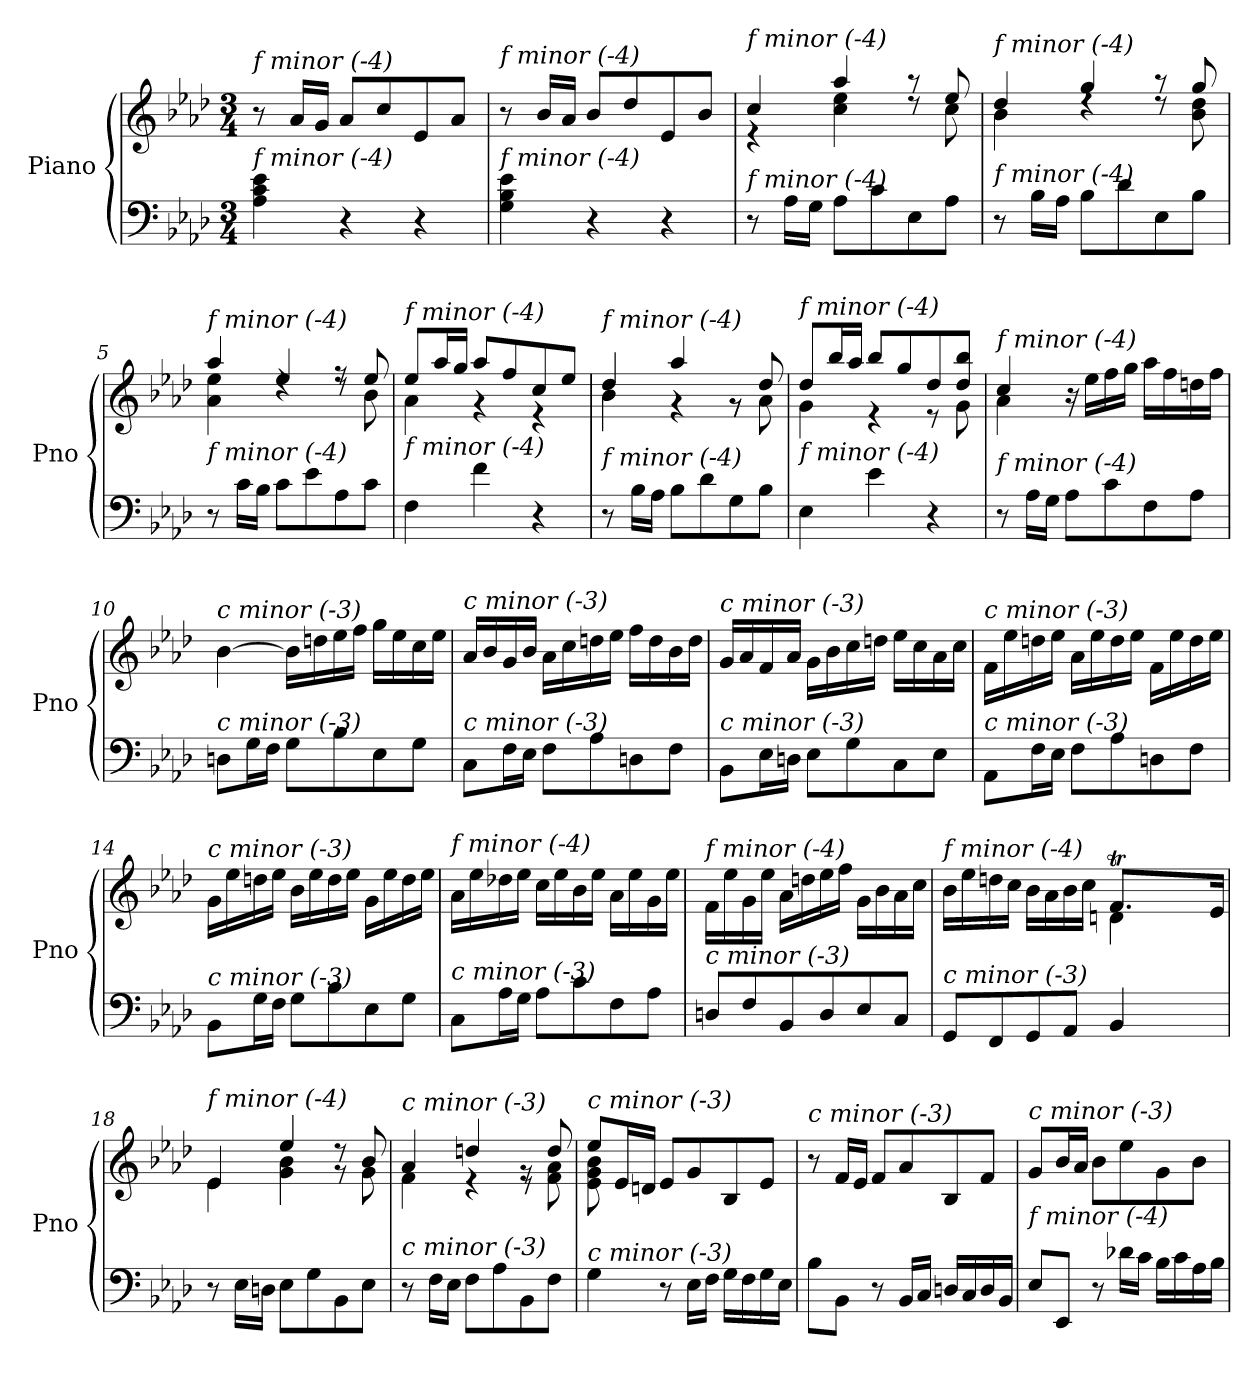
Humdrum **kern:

**kern	**kern
*part1	*part1
*staff2	*staff1
*I"Piano	*
*I'Pno	*
*clefF4	*clefG2
*k[b-e-a-d-]	*k[b-e-a-d-]
*M3/4	*M3/4
=1	=1
!	!LO:TX:i:t=f minor (-4)
!LO:TX:i:t=f minor (-4)	!
4A-\ 4c\ 4e-\	8r
.	16a-/LL
.	16g/JJ
4r	8a-/L
.	8cc/
4r	8e-/
.	8a-/J
=2	=2
!	!LO:TX:i:t=f minor (-4)
!LO:TX:i:t=f minor (-4)	!
4G\ 4B-\ 4e-\	8r
.	16b-/LL
.	16a-/JJ
4r	8b-/L
.	8dd-/
4r	8e-/
.	8b-/J
=3	=3
*	*^
!	!LO:TX:i:t=f minor (-4)	!
!LO:TX:i:t=f minor (-4)	!	!
8r	4cc/	4r
16A-\LL	.	.
16G\JJ	.	.
8A-\L	4aa-/	4cc\ 4ee-\
8c\	.	.
8E-\	8r	8rdd
8A-\J	8ee-/	8cc\
=4	=4	=4
!	!LO:TX:i:t=f minor (-4)	!
!LO:TX:i:t=f minor (-4)	!	!
8r	4dd-/	4b-\
16B-\LL	.	.
16A-\JJ	.	.
8B-\L	4gg/	4rdd
8d-\	.	.
8E-\	8r	8rdd
8B-\J	8gg/	8b-\ 8dd-\
!!LO:LB:g=z	!!
=5	=5	=5
!	!LO:TX:i:t=f minor (-4)	!
!LO:TX:i:t=f minor (-4)	!	!
8r	4aa-/	4a-\ 4ee-\
16c\LL	.	.
16B-\JJ	.	.
8c\L	4ee-/	4rdd
8e-\	.	.
8A-\	8r	8rdd
8c\J	8ee-/	8b-\
=6	=6	=6
!	!LO:TX:i:t=f minor (-4)	!
!LO:TX:i:t=f minor (-4)	!	!
4F\	8ee-/L	4a-\
.	16aa-/L	.
.	16gg/JJ	.
4f\	8aa-/L	4r
.	8ff/	.
4r	8cc/	4r
.	8ee-/J	.
=7	=7	=7
!	!LO:TX:i:t=f minor (-4)	!
!LO:TX:i:t=f minor (-4)	!	!
8r	4dd-/	4b-\
16B-\LL	.	.
16A-\JJ	.	.
8B-\L	4aa-/	4r
8d-\	.	.
8G\	8rg	8r
8B-\J	8dd-/	8a-\
=8	=8	=8
!	!LO:TX:i:t=f minor (-4)	!
!LO:TX:i:t=f minor (-4)	!	!
4E-\	8dd-/L	4g\
.	16bb-/L	.
.	16aa-/JJ	.
4e-\	8bb-/L	4r
.	8gg/	.
4r	8dd-/	8r
.	8dd-/ 8bb-/J	8g\
=9	=9	=9
*^	*	*
!	!	!LO:TX:i:t=f minor (-4)	!
!LO:TX:i:t=f minor (-4)	!	!	!
4ryy	8r	4cc/	4a-\
.	16A-\LL	.	.
.	16G\JJ	.	.
2ryy	8A-\L	16r	2ryy
.	.	16ee-\LL	.
.	8c\	16ff\	.
.	.	16gg\JJ	.
.	8F\	16aa-\LL	.
.	.	16ff\	.
.	8A-\J	16ddn\	.
.	.	16ff\JJ	.
*v	*v	*	*
*	*v	*v
!!LO:LB:g=z
=10	=10
!	!LO:TX:i:t=c minor (-3)
!LO:TX:i:t=c minor (-3)	!
8Dn\L	[4b-\
16G\L	.
16F\JJ	.
8G\L	16b-\LL]
.	16ddn\
8B-\	16ee-\
.	16ff\JJ
8E-\	16gg\LL
.	16ee-\
8G\J	16cc\
.	16ee-\JJ
=11	=11
!	!LO:TX:i:t=c minor (-3)
!LO:TX:i:t=c minor (-3)	!
8C\L	16a-/LL
.	16b-/
16F\L	16g/
16E-\JJ	16b-/JJ
8F\L	16a-\LL
.	16cc\
8A-\	16ddn\
.	16ee-\JJ
8Dn\	16ff\LL
.	16dd\
8F\J	16b-\
.	16dd\JJ
=12	=12
!	!LO:TX:i:t=c minor (-3)
!LO:TX:i:t=c minor (-3)	!
8BB-\L	16g/LL
.	16a-/
16E-\L	16f/
16Dn\JJ	16a-/JJ
8E-\L	16g\LL
.	16b-\
8G\	16cc\
.	16ddn\JJ
8C\	16ee-\LL
.	16cc\
8E-\J	16a-\
.	16cc\JJ
!!LO:LB:g=z
=13	=13
!	!LO:TX:i:t=c minor (-3)
!LO:TX:i:t=c minor (-3)	!
8AA-\L	16f\LL
.	16ee-\
16F\L	16ddn\
16E-\JJ	16ee-\JJ
8F\L	16a-\LL
.	16ee-\
8A-\	16dd\
.	16ee-\JJ
8Dn\	16f\LL
.	16ee-\
8F\J	16dd\
.	16ee-\JJ
!!LO:LB:g=z
=14	=14
!	!LO:TX:i:t=c minor (-3)
!LO:TX:i:t=c minor (-3)	!
8BB-\L	16g\LL
.	16ee-\
16G\L	16ddn\
16F\JJ	16ee-\JJ
8G\L	16b-\LL
.	16ee-\
8B-\	16dd\
.	16ee-\JJ
8E-\	16g\LL
.	16ee-\
8G\J	16dd\
.	16ee-\JJ
=15	=15
!	!LO:TX:i:t=f minor (-4)
!LO:TX:i:t=c minor (-3)	!
8C\L	16a-\LL
.	16ee-\
16A-\L	16dd-X\
16G\JJ	16ee-\JJ
8A-\L	16cc\LL
.	16ee-\
8c\	16b-\
.	16ee-\JJ
8F\	16a-\LL
.	16ee-\
8A-\J	16g\
.	16ee-\JJ
=16	=16
!	!LO:TX:i:t=f minor (-4)
!LO:TX:i:t=c minor (-3)	!
8Dn/L	16f\LL
.	16ee-\
8F/	16g\
.	16ee-\JJ
8BB-/	16a-\LL
.	16ddn\
8D/	16ee-\
.	16ff\JJ
8E-/	16g\LL
.	16b-\
8C/J	16a-\
.	16cc\JJ
!!LO:PB:g=z
=17	=17
*^	*^
*	*^	*	*^
!	!	!	!LO:TX:i:t=f minor (-4)	!	!
!LO:TX:i:t=c minor (-3)	!	!	!	!	!
2ryy	2ryy	8GG/L	16b-\LL	2ryy	2ryy
.	.	.	16ee-\	.	.
.	.	8FF/	16ddn\	.	.
.	.	.	16cc\JJ	.	.
.	.	8GG/	16b-\LL	.	.
.	.	.	16a-\	.	.
.	.	8AA-/J	16b-\	.	.
.	.	.	16cc\JJ	.	.
4ryy	8.ryy	4BB-/	8.fT/L	4dn\	32gyy
.	.	.	.	.	32fyy
.	.	.	.	.	32gyy
.	.	.	.	.	[32fyy
.	.	.	.	.	16fyy]
.	16ryy	.	16e-/Jk	.	16ryy
*	*v	*v	*	*	*
!!LO:LB:g=z
=18	=18	=18	=18	=18
!	!	!LO:TX:i:t=f minor (-4)	!	!
!LO:TX:i:t=c minor (-3)	!	!	!	!
*v	*v	*	*	*
*	*	*v	*v
8r	4e-/	4e-\
16E-\LL	.	.
16Dn\JJ	.	.
8E-\L	4ee-/	4g\ 4b-\
8G\	.	.
8BB-\	8rg	8rdd
8E-\J	8b-/	8g\
=19	=19	=19
!	!LO:TX:i:t=c minor (-3)	!
!LO:TX:i:t=c minor (-3)	!	!
8r	4a-/	4f\
16F\LL	.	.
16E-\JJ	.	.
8F\L	4ddn/	4r
8A-\	.	.
8BB-\	8rg	8r
8F\J	8dd/	8f\ 8a-\
=20	=20	=20
*^	*	*
!	!	!LO:TX:i:t=c minor (-3)	!
!LO:TX:i:t=c minor (-3)	!	!	!
8ryy	4G\	8ee-/L	8e-\ 8g\ 8b-\
2ryy	.	16e-/L	2ryy
.	.	16dn/JJ	.
.	8r	8e-/L	.
.	16E-\LL	8g/	.
.	16F\JJ	.	.
.	16G\LL	8B-/	.
.	16F\	.	.
8ryy	16G\	8e-/J	8ryy
.	16E-\JJ	.	.
*	*	*v	*v
=21	=21	=21
!	!	!LO:TX:i:t=c minor (-3)
!LO:TX:i:t=c minor (-3)	!	!
*v	*v	*
8B-\L	8r
8BB-\J	16f/LL
.	16e-/JJ
8r	8f/L
16BB-/LL	8a-/
16C/JJ	.
16Dn/LL	8B-/
16C/	.
16D/	8f/J
16BB-/JJ	.
=22	=22
!	!LO:TX:i:t=c minor (-3)
!LO:TX:i:t=f minor (-4)	!
8E-/L	8g/L
8EE-/J	16b-/L
.	16a-/JJ
8r	8b-\L
16d-X\LL	8ee-\
16c\JJ	.
16B-\LL	8g\
16c\	.
16A-\	8b-\J
16B-\JJ	.
=	=
*-	*-
